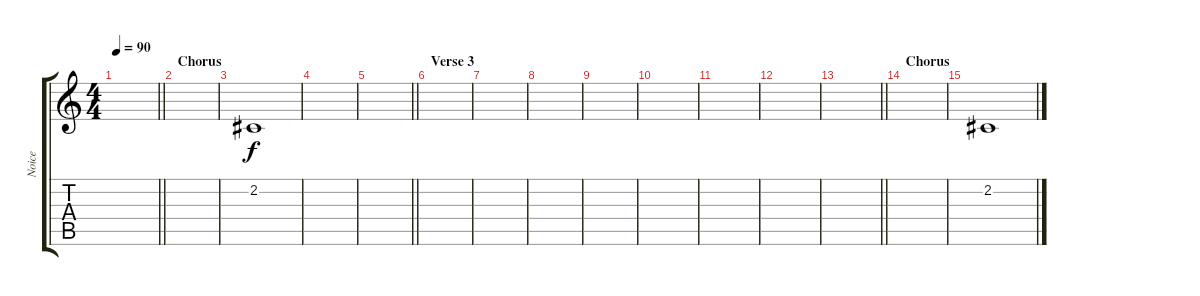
\track ("Noice" "Noice") {instrument reversecymbal}
\staff {score tabs}
\tuning (E4 B3 G3 D3 A2 E2) {hide}
\ts (4 4)
\tempo 90
\clef g2
\barLineRight lightlight
\ks c
|
\section ("" "Chorus ")
|
2.2.1 |
|
\barLineRight lightlight
|
\section ("" "Verse 3")
|
|
|
|
|
|
|
\barLineRight lightlight
|
\section ("" "Chorus ")
|
2.2.1
